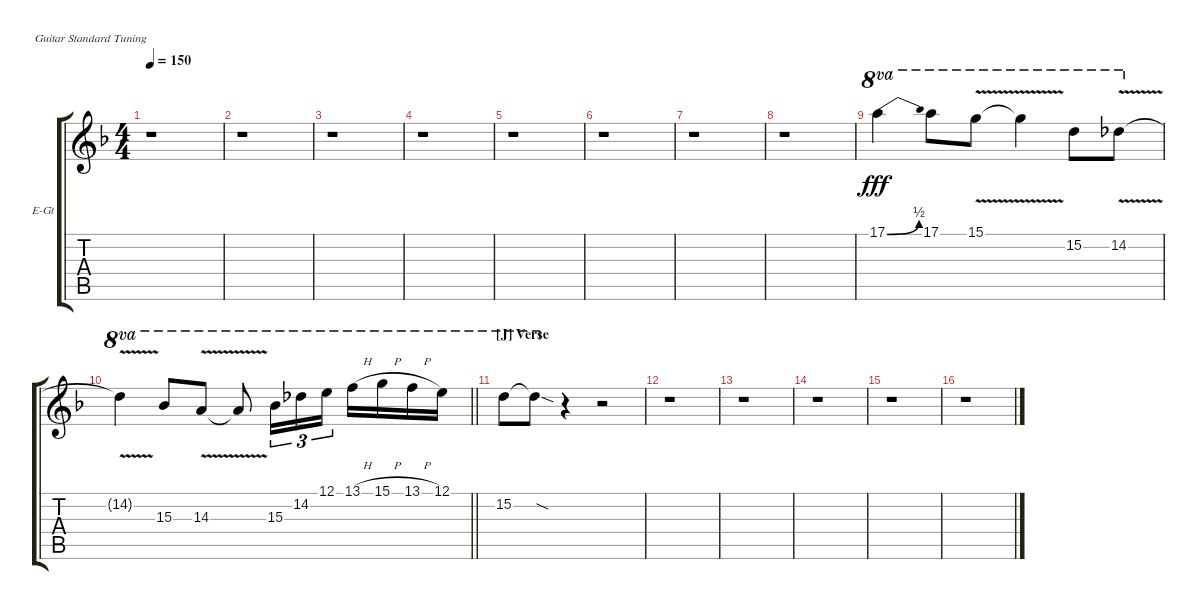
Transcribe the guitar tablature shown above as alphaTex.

\bracketExtendMode groupsimilarinstruments
\firstSystemTrackNameOrientation horizontal
\otherSystemsTrackNameOrientation horizontal
\track ("Lead 2 (Distortion)" "E-Gt") {instrument distortionguitar}
\staff {score tabs}
\tuning (E4 B3 G3 D3 A2 E2)
\ts (4 4)
\tempo 150
\clef g2
\ks dminor
r.1{dy fff} |
r.1 |
r.1 |
r.1 |
r.1 |
r.1 |
r.1 |
r.1 |
17.1{be (bend 0 0 15 2)}.4{ot 8va} 17.1.8{ot 8va} 15.1{v}.8{ot 8va} 15.1{v t}.4{ot 8va} 15.2.8{ot 8va} 14.2{v}.8{ot 8va} |
\barLineRight lightlight
14.2{v t}.4{ot 8va} 15.3.8{ot 8va} 14.3{v}.8{ot 8va} 14.3{v t}.8{ot 8va} 15.3.16{tu (3 2) ot 8va} 14.2.16{tu (3 2) ot 8va} 12.1.16{tu (3 2) ot 8va} 13.1{h}.16{ot 8va} 15.1{h}.16{ot 8va} 13.1{h}.16{ot 8va} 12.1.16{ot 8va} |
\section ("J" "Verse")
15.2.8{ot 8va} 15.2{sod t}.8{ot 8va} r.4 r.2 |
r.1 |
r.1 |
r.1 |
r.1 |
r.1
